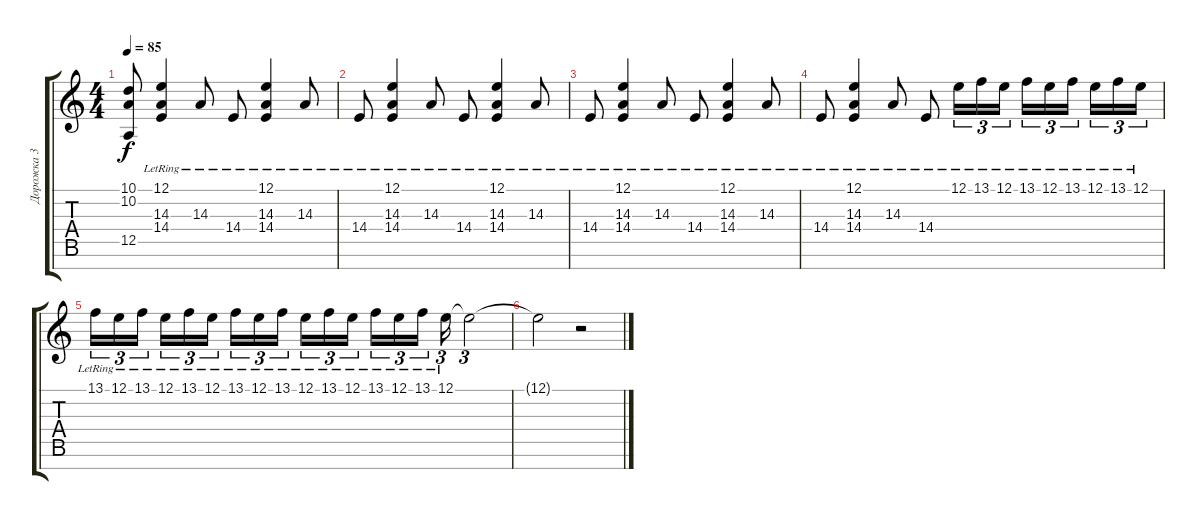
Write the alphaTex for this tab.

\track ("Дорожка 3" "Дорожка 3") {instrument brightacousticpiano}
\staff {score tabs}
\tuning (E4 B3 G3 D3 A2 E2 B1) {hide}
\ts (4 4)
\tempo 85
\clef g2
\ks c
(10.1{t} 10.2{t} 12.5{t}).8{dy f} (12.1{lr} 14.3{lr} 14.4{lr}).4 14.3{lr}.8 14.4{lr}.8 (12.1{lr} 14.3{lr} 14.4{lr}).4 14.3{lr}.8 |
14.4{lr}.8 (12.1{lr} 14.3{lr} 14.4{lr}).4 14.3{lr}.8 14.4{lr}.8 (12.1{lr} 14.3{lr} 14.4{lr}).4 14.3{lr}.8 |
14.4{lr}.8 (12.1{lr} 14.3{lr} 14.4{lr}).4 14.3{lr}.8 14.4{lr}.8 (12.1{lr} 14.3{lr} 14.4{lr}).4 14.3{lr}.8 |
14.4{lr}.8 (12.1{lr} 14.3{lr} 14.4{lr}).4 14.3{lr}.8 14.4{lr}.8 12.1{lr}.16{tu (3 2)} 13.1{lr}.16{tu (3 2)} 12.1{lr}.16{tu (3 2)} 13.1{lr}.16{tu (3 2)} 12.1{lr}.16{tu (3 2)} 13.1{lr}.16{tu (3 2) beam splitsecondary} 12.1{lr}.16{tu (3 2)} 13.1{lr}.16{tu (3 2)} 12.1{lr}.16{tu (3 2)} |
13.1{lr}.16{tu (3 2)} 12.1{lr}.16{tu (3 2)} 13.1{lr}.16{tu (3 2) beam splitsecondary} 12.1{lr}.16{tu (3 2)} 13.1{lr}.16{tu (3 2)} 12.1{lr}.16{tu (3 2)} 13.1{lr}.16{tu (3 2)} 12.1{lr}.16{tu (3 2)} 13.1{lr}.16{tu (3 2) beam splitsecondary} 12.1{lr}.16{tu (3 2)} 13.1{lr}.16{tu (3 2)} 12.1{lr}.16{tu (3 2)} 13.1{lr}.16{tu (3 2)} 12.1{lr}.16{tu (3 2)} 13.1{lr}.16{tu (3 2) beam splitsecondary} 12.1{lr}.16{tu (3 2)} 12.1{t}.2{tu (3 2)} |
12.1{t}.2 r.2
